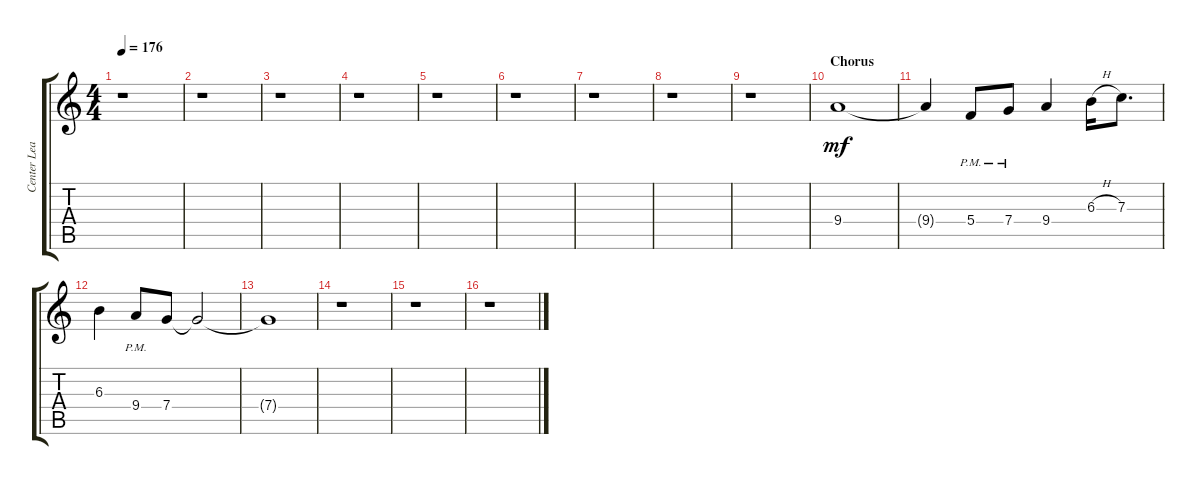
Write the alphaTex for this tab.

\track ("Center Lead 2" "Center Lea") {instrument overdrivenguitar}
\staff {score tabs}
\tuning (D4 A3 F3 C3 G2 C2) {hide}
\ts (4 4)
\tempo 176
\clef g2
\ks aminor
r.1{dy mf} |
r.1 |
r.1 |
r.1 |
r.1 |
r.1 |
r.1 |
r.1 |
r.1 |
\section ("" "Chorus")
9.4.1 |
9.4{t}.4 5.4{pm}.8 7.4{pm}.8 9.4.4 6.3{h}.16 7.3.8{d} |
6.3.4 9.4{pm}.8 7.4.8 7.4{t}.2 |
7.4{t}.1 |
r.1 |
r.1 |
r.1
